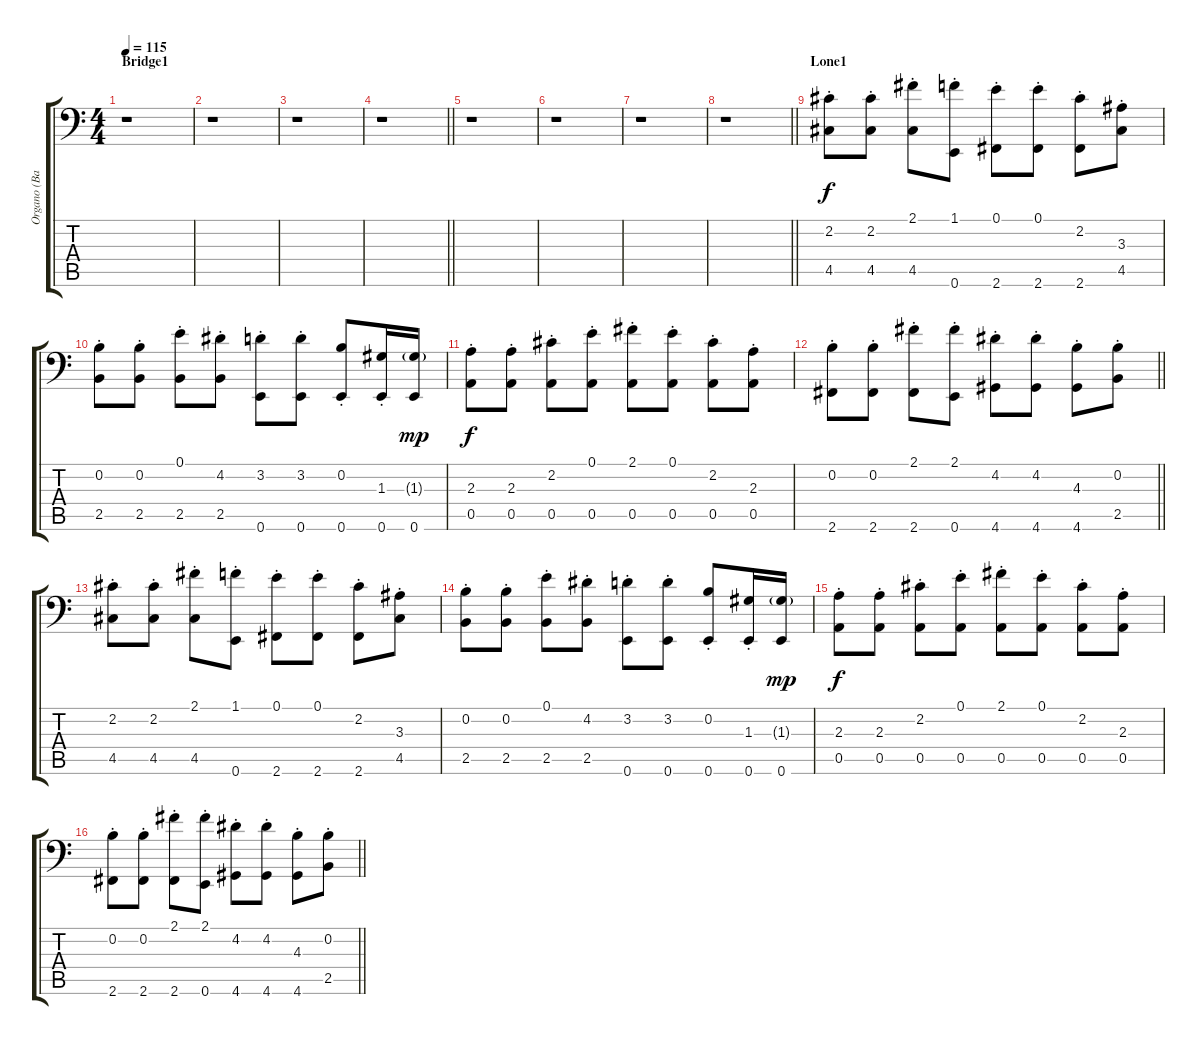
\track ("Organo (Bass + Lead)" "Organo (Ba") {instrument synthbass1}
\staff {score tabs}
\tuning (E3 B2 G2 D2 A1 E1) {hide}
\ts (4 4)
\section ("" "Bridge1")
\tempo 115
\clef f4
\ks c
r.1{dy f} |
r.1 |
r.1 |
\barLineRight lightlight
r.1 |
r.1 |
r.1 |
r.1 |
\barLineRight lightlight
r.1 |
\section ("" "Lone1")
(2.2{st} 4.5{st}).8 (2.2{st} 4.5{st}).8 (2.1{st} 4.5{st}).8 (1.1{st} 0.6{st}).8 (0.1{st} 2.6{st}).8 (0.1{st} 2.6{st}).8 (2.2{st} 2.6{st}).8 (3.3{st} 4.5{st}).8 |
(0.2{st} 2.5{st}).8 (0.2{st} 2.5{st}).8 (0.1{st} 2.5{st}).8 (4.2{st} 2.5{st}).8 (3.2{st} 0.6{st}).8 (3.2{st} 0.6{st}).8 (0.2{st} 0.6{st}).8 (1.3{st} 0.6{st}).16 (1.3{g} 0.6).16{dy mp} |
(2.3{st} 0.5{st}).8{dy f} (2.3{st} 0.5{st}).8 (2.2{st} 0.5{st}).8 (0.1{st} 0.5{st}).8 (2.1{st} 0.5{st}).8 (0.1{st} 0.5{st}).8 (2.2{st} 0.5{st}).8 (2.3{st} 0.5{st}).8 |
\barLineRight lightlight
(0.2{st} 2.6{st}).8 (0.2{st} 2.6{st}).8 (2.1{st} 2.6{st}).8 (2.1{st} 0.6{st}).8 (4.2{st} 4.6{st}).8 (4.2{st} 4.6{st}).8 (4.3{st} 4.6{st}).8 (0.2{st} 2.5{st}).8 |
(2.2{st} 4.5{st}).8 (2.2{st} 4.5{st}).8 (2.1{st} 4.5{st}).8 (1.1{st} 0.6{st}).8 (0.1{st} 2.6{st}).8 (0.1{st} 2.6{st}).8 (2.2{st} 2.6{st}).8 (3.3{st} 4.5{st}).8 |
(0.2{st} 2.5{st}).8 (0.2{st} 2.5{st}).8 (0.1{st} 2.5{st}).8 (4.2{st} 2.5{st}).8 (3.2{st} 0.6{st}).8 (3.2{st} 0.6{st}).8 (0.2{st} 0.6{st}).8 (1.3{st} 0.6{st}).16 (1.3{g} 0.6).16{dy mp} |
(2.3{st} 0.5{st}).8{dy f} (2.3{st} 0.5{st}).8 (2.2{st} 0.5{st}).8 (0.1{st} 0.5{st}).8 (2.1{st} 0.5{st}).8 (0.1{st} 0.5{st}).8 (2.2{st} 0.5{st}).8 (2.3{st} 0.5{st}).8 |
\barLineRight lightlight
(0.2{st} 2.6{st}).8 (0.2{st} 2.6{st}).8 (2.1{st} 2.6{st}).8 (2.1{st} 0.6{st}).8 (4.2{st} 4.6{st}).8 (4.2{st} 4.6{st}).8 (4.3{st} 4.6{st}).8 (0.2{st} 2.5{st}).8
